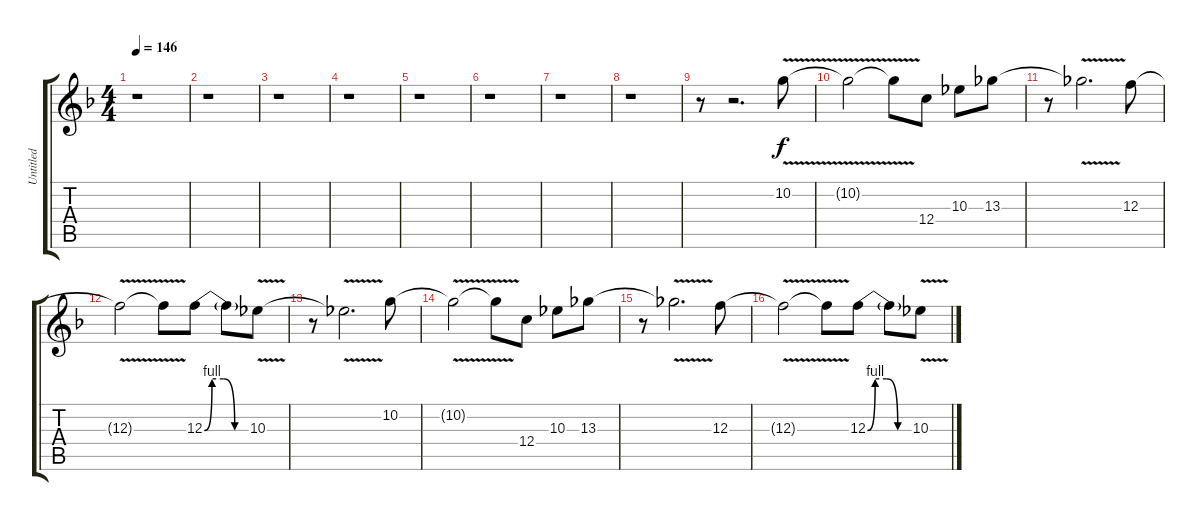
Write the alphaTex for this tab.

\track ("Untitled" "Untitled") {instrument distortionguitar}
\staff {score tabs}
\tuning (D4 A3 F3 C3 G2 D2) {hide}
\ts (4 4)
\tempo 146
\clef g2
\ks f
r.1{dy f instrument distortionguitar} |
r.1 |
r.1 |
r.1 |
r.1 |
r.1 |
r.1 |
r.1 |
r.8 r.2{d} 10.2{v}.8 |
10.2{v t}.2 10.2{v t}.8 12.4.8 10.3.8 13.3.8 |
r.8 13.3{v t}.2{d} 12.3.8 |
12.3{v t}.2 12.3{t}.8 12.3{be (custom 0 0 10 4 25 4 40 0 60 0)}.8 12.3{t}.8 10.3{v}.8 |
r.8 10.3{v t}.2{d} 10.2.8 |
10.2{v t}.2 10.2{v t}.8 12.4.8 10.3.8 13.3.8 |
r.8 13.3{v t}.2{d} 12.3.8 |
12.3{v t}.2 12.3{t}.8 12.3{be (custom 0 0 10 4 25 4 40 0 60 0)}.8 12.3{t}.8 10.3{v}.8
